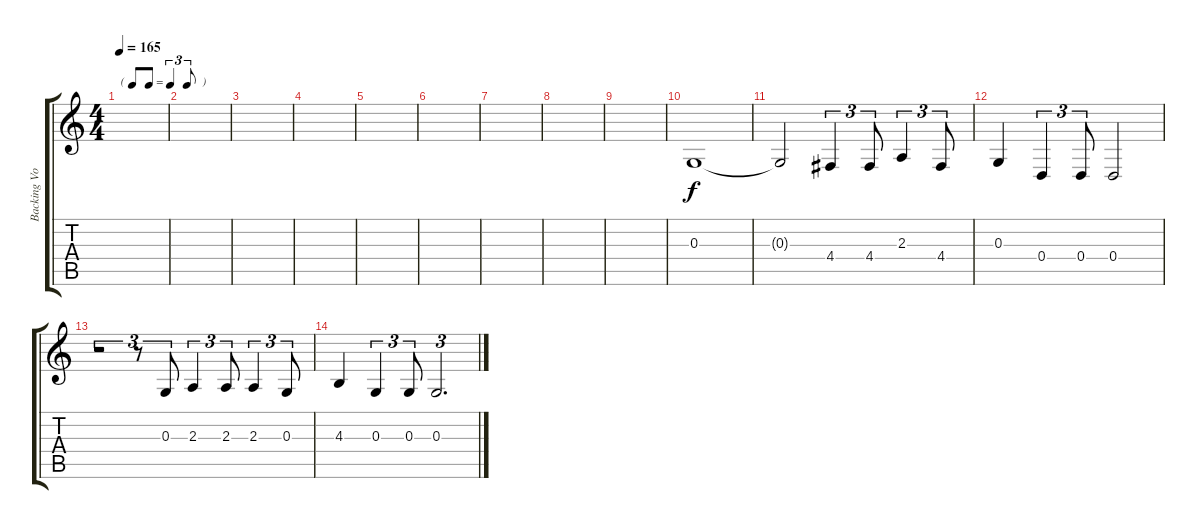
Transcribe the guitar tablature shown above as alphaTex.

\track ("Backing Vocals" "Backing Vo") {instrument altosax}
\staff {score tabs}
\tuning (E4 B3 G3 D3 A2 E2) {hide}
\ts (4 4)
\tf triplet8th
\tempo 165
\clef g2
\ks c
|
|
|
|
|
|
|
|
|
0.3.1 |
0.3{t}.2 4.4.4{tu (3 2)} 4.4.8{tu (3 2)} 2.3.4{tu (3 2)} 4.4.8{tu (3 2)} |
0.3.4 0.4.4{tu (3 2)} 0.4.8{tu (3 2)} 0.4.2 |
r.2{tu (3 2)} r.8{tu (3 2)} 0.3.8{tu (3 2)} 2.3.4{tu (3 2)} 2.3.8{tu (3 2)} 2.3.4{tu (3 2)} 0.3.8{tu (3 2)} |
4.3.4 0.3.4{tu (3 2)} 0.3.8{tu (3 2)} 0.3.2{d tu (3 2)}
